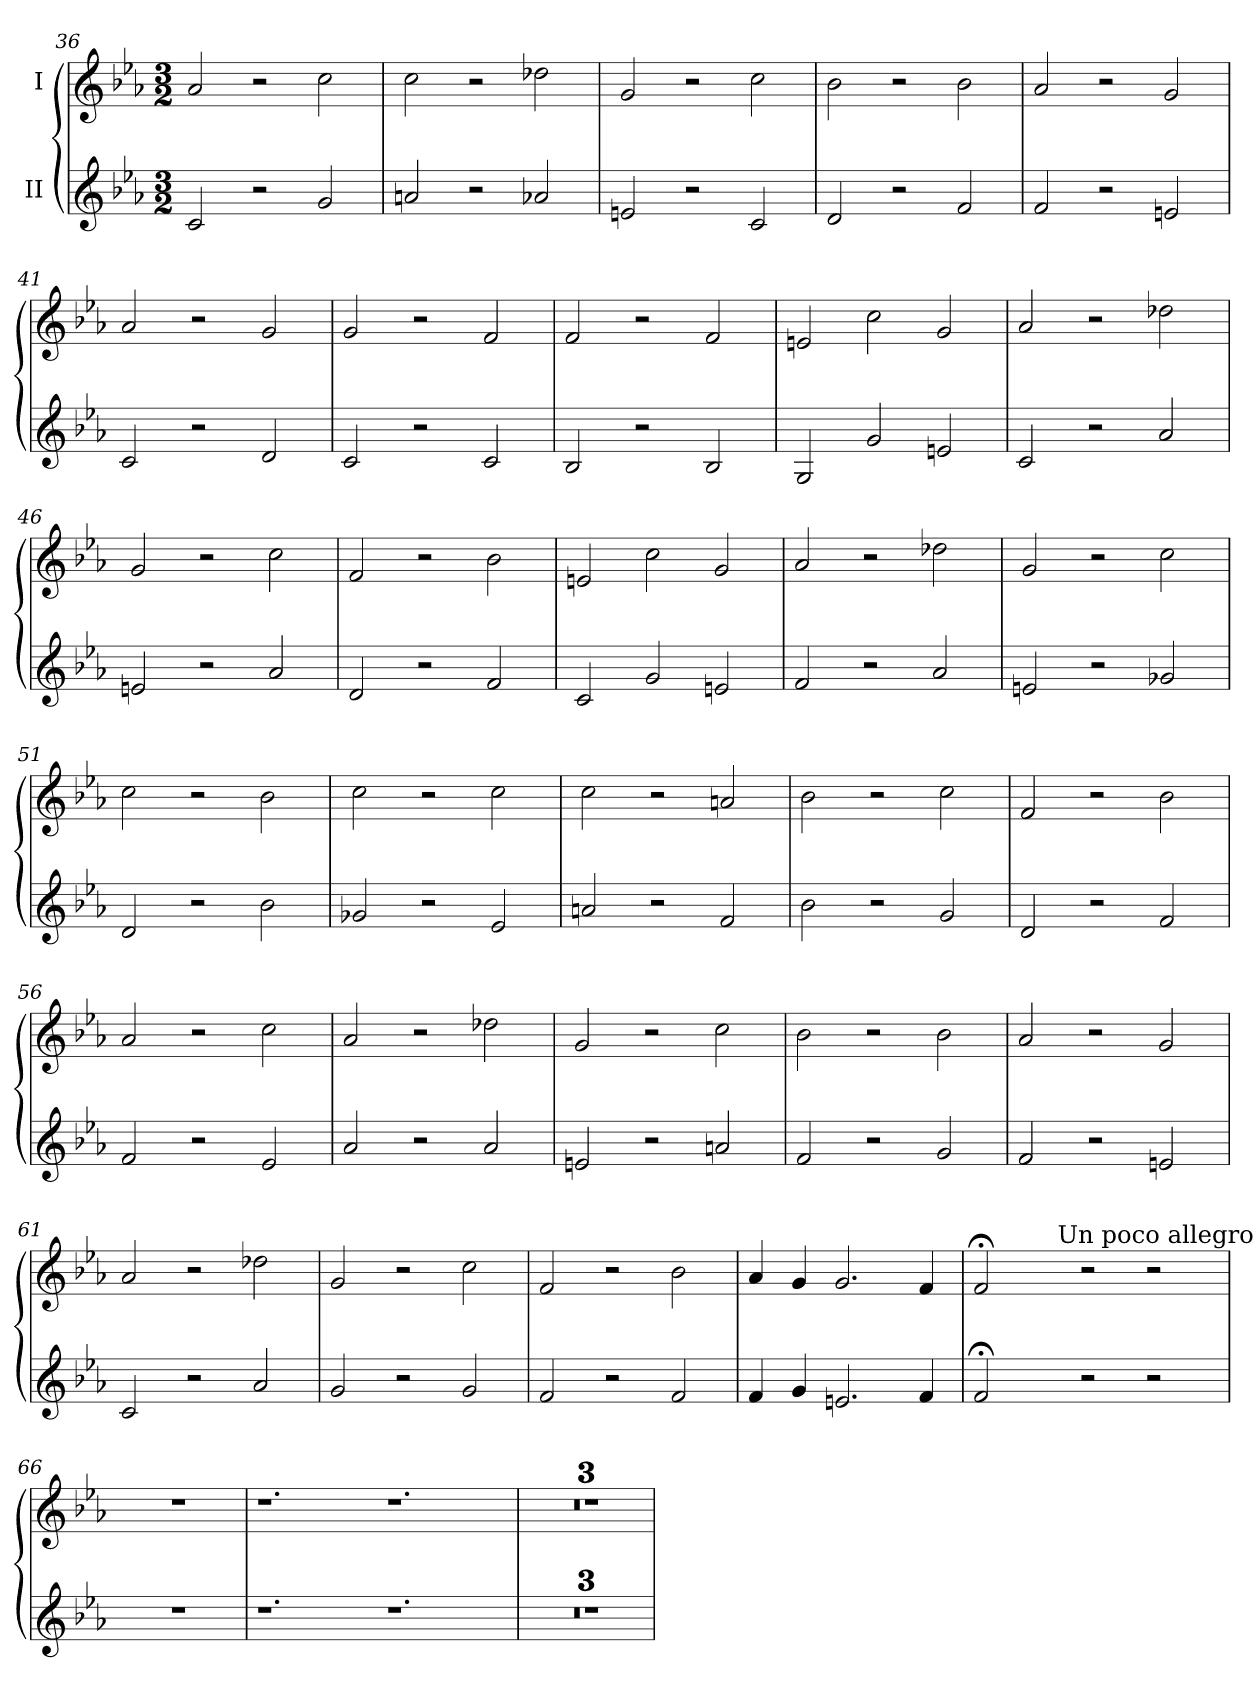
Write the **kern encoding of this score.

**kern	**kern
*part2	*part1
*staff2	*staff1
*I"II	*I"I
*clefG2	*clefG2
*k[b-e-a-]	*k[b-e-a-]
*E-:	*E-:
*M3/2	*M3/2
=36	=36
2c/	2a-/
2r	2r
2g/	2cc\
=37	=37
2an/	2cc\
2r	2r
2a-X/	2dd-X\
=38	=38
2en/	2g/
2r	2r
2c/	2cc\
=39	=39
2d/	2b-\
2r	2r
2f/	2b-\
=40	=40
2f/	2a-/
2r	2r
2en/	2g/
!!LO:LB:g=z
=41	=41
2c/	2a-/
2r	2r
2d/	2g/
=42	=42
2c/	2g/
2r	2r
2c/	2f/
=43	=43
2B-/	2f/
2r	2r
2B-/	2f/
=44	=44
2G/	2en/
2g/	2cc\
2en/	2g/
=45	=45
2c/	2a-/
2r	2r
2a-/	2dd-X\
=46	=46
2en/	2g/
2r	2r
2a-/	2cc\
=47	=47
2d/	2f/
2r	2r
2f/	2b-\
=48	=48
2c/	2en/
2g/	2cc\
2en/	2g/
!!LO:LB:g=z
=49	=49
2f/	2a-/
2r	2r
2a-/	2dd-X\
=50	=50
2en/	2g/
2r	2r
2g-X/	2cc\
=51	=51
2d/	2cc\
2r	2r
2b-\	2b-\
=52	=52
2g-X/	2cc\
2r	2r
2e-/	2cc\
=53	=53
2an/	2cc\
2r	2r
2f/	2an/
=54	=54
2b-\	2b-\
2r	2r
2g/	2cc\
=55	=55
2d/	2f/
2r	2r
2f/	2b-\
=56	=56
2f/	2a-/
2r	2r
2e-/	2cc\
!!LO:PB:g=z
=57	=57
2a-/	2a-/
2r	2r
2a-/	2dd-X\
=58	=58
2en/	2g/
2r	2r
2an/	2cc\
=59	=59
2f/	2b-\
2r	2r
2g/	2b-\
=60	=60
2f/	2a-/
2r	2r
2en/	2g/
=61	=61
2c/	2a-/
2r	2r
2a-/	2dd-X\
=62	=62
2g/	2g/
2r	2r
2g/	2cc\
=63	=63
2f/	2f/
2r	2r
2f/	2b-\
!!LO:LB:g=z
=64	=64
4f/	4a-/
4g/	4g/
2.en/	2.g/
4f/	4f/
=65	=65
*	*^
2f;/	2f;/	4ryy
.	.	8ryy
.	.	32ryy
!	!	!LO:TX:a:t=Un poco allegro
.	.	1ryy
2r	2r	.
2r	2r	.
.	.	16.ryy
*	*v	*v
=66	=66
1.r	1.r
=67!	=67!
1.r	1.r
1.r	1.r
=68	=68
1.r	1.r
=69	=69
1.r	1.r
=70	=70
1.r	1.r
=	=
*-	*-
